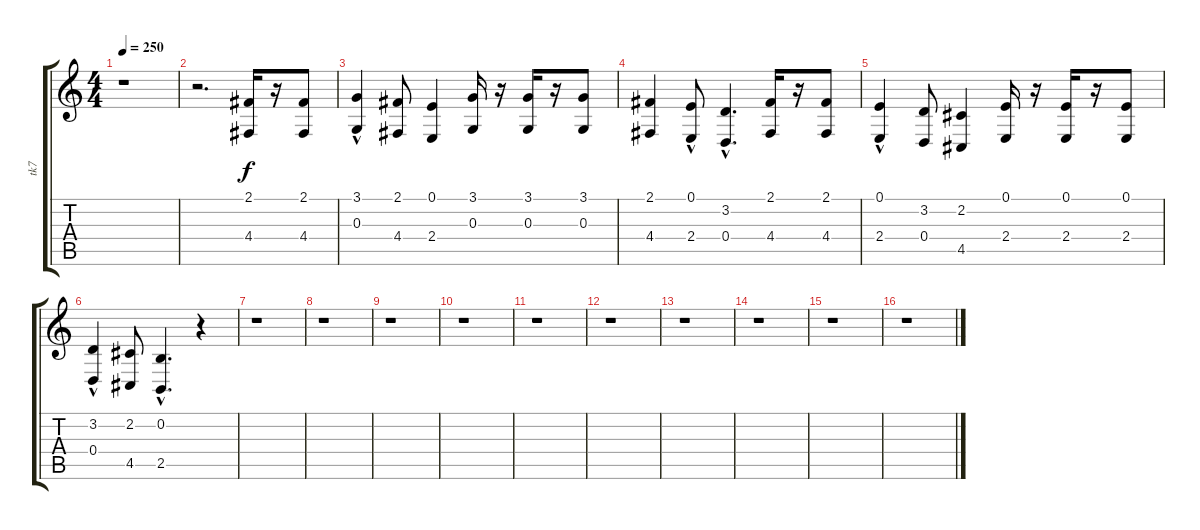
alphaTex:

\track ("tk7" "tk7") {instrument synthbrass1}
\staff {score tabs}
\tuning (E4 B3 G3 D3 A2 E2) {hide}
\ts (4 4)
\tempo 250
\clef g2
\ks c
r.1{dy ff} |
r.2{d} (2.1 4.4).16{dy f} r.16 (2.1 4.4).8 |
(3.1 0.3{hac}).4 (2.1 4.4).8 (0.1 2.4).4 (3.1 0.3).16 r.16 (3.1 0.3).16 r.16 (3.1 0.3).8 |
(2.1 4.4).4 (0.1{hac} 2.4).8 (3.2 0.4{hac}).4{d} (2.1 4.4).16 r.16 (2.1 4.4).8 |
(0.1 2.4{hac}).4 (3.2 0.4).8 (2.2 4.5).4 (0.1 2.4).16 r.16 (0.1 2.4).16 r.16 (0.1 2.4).8 |
(3.2 0.4{hac}).4 (2.2 4.5).8 (0.2 2.5{hac}).4{d} r.4 |
r.1 |
r.1 |
r.1 |
r.1 |
r.1 |
r.1 |
r.1 |
r.1 |
r.1 |
r.1
